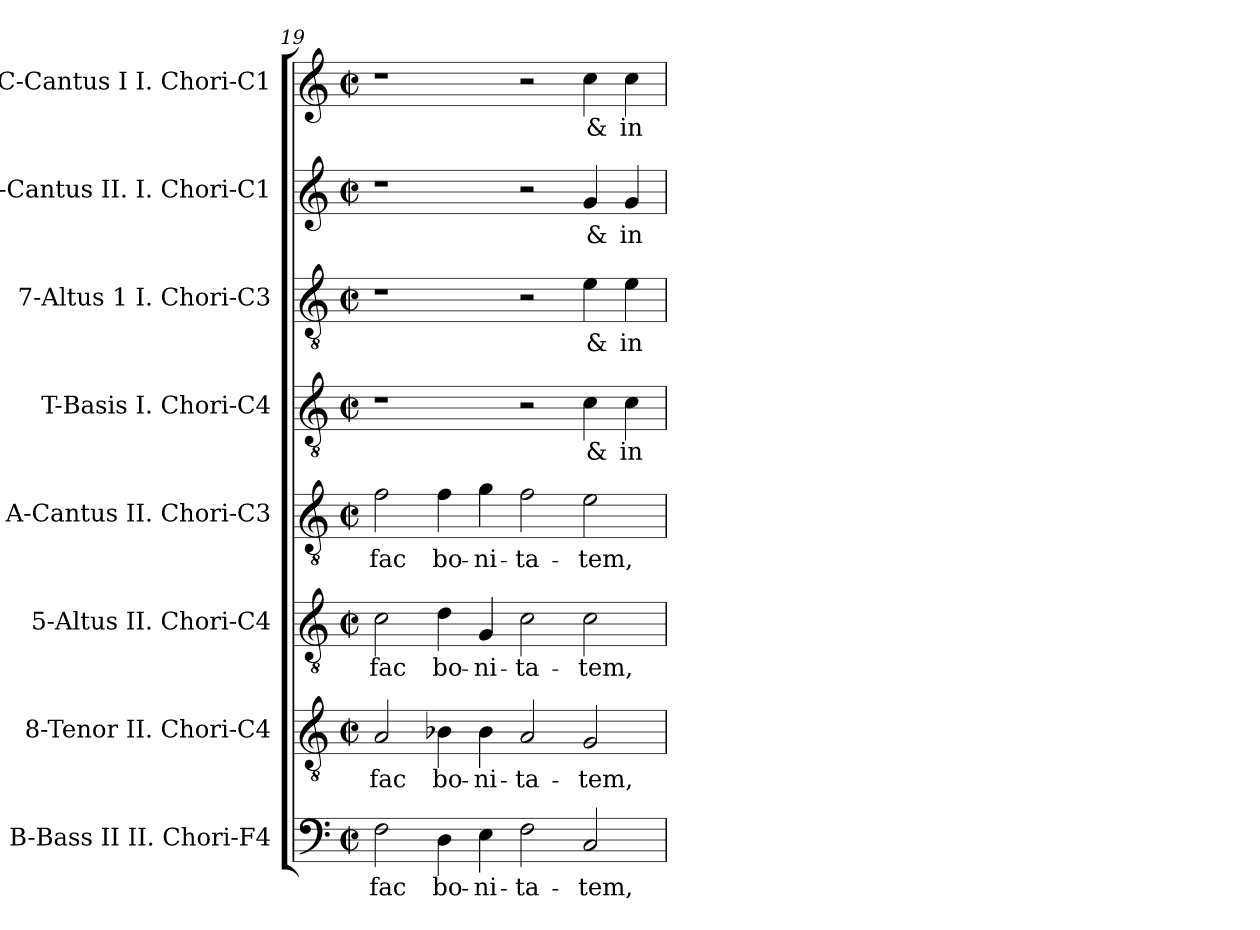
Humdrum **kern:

**kern	**text	**kern	**text	**kern	**text	**kern	**text	**kern	**text	**kern	**text	**kern	**text	**kern	**text
*part8	*part8	*part7	*part7	*part6	*part6	*part5	*part5	*part4	*part4	*part3	*part3	*part2	*part2	*part1	*part1
*staff8	*staff8	*staff7	*staff7	*staff6	*staff6	*staff5	*staff5	*staff4	*staff4	*staff3	*staff3	*staff2	*staff2	*staff1	*staff1
*I"B-Bass II  II. Chori-F4	*	*I"8-Tenor  II. Chori-C4	*	*I"5-Altus  II. Chori-C4	*	*I"A-Cantus  II. Chori-C3	*	*I"T-Basis  I. Chori-C4	*	*I"7-Altus 1  I. Chori-C3	*	*I"6-Cantus II.  I. Chori-C1	*	*I"C-Cantus I  I. Chori-C1	*
*I'B	*	*	*	*	*	*I'A	*	*I'T	*	*	*	*	*	*I'C	*
*clefF4	*	*clefGv2	*	*clefGv2	*	*clefGv2	*	*clefGv2	*	*clefGv2	*	*clefG2	*	*clefG2	*
*k[]	*	*k[]	*	*k[]	*	*k[]	*	*k[]	*	*k[]	*	*k[]	*	*k[]	*
*C:	*	*C:	*	*C:	*	*C:	*	*C:	*	*C:	*	*C:	*	*C:	*
*M2/2	*	*M2/2	*	*M2/2	*	*M2/2	*	*M2/2	*	*M2/2	*	*M2/2	*	*M2/2	*
*met(c|)	*	*met(c|)	*	*met(c|)	*	*met(c|)	*	*met(c|)	*	*met(c|)	*	*met(c|)	*	*met(c|)	*
=19	=19	=19	=19	=19	=19	=19	=19	=19	=19	=19	=19	=19	=19	=19	=19
!	!LO:LY:b:cj	!	!LO:LY:b:cj	!	!LO:LY:b:cj	!	!LO:LY:b:cj	!	!	!	!	!	!	!	!
2F\	fac	2A/	fac	2c\	fac	2f\	fac	1r	.	1r	.	1r	.	1r	.
!	!LO:LY:b:cj	!	!LO:LY:b:cj	!	!LO:LY:b:cj	!	!LO:LY:b:cj	!	!	!	!	!	!	!	!
4D\	bo-	4B-X\	bo-	4d\	bo-	4f\	bo-	.	.	.	.	.	.	.	.
!	!LO:LY:b:cj	!	!LO:LY:b:cj	!	!LO:LY:b:cj	!	!LO:LY:b:cj	!	!	!	!	!	!	!	!
4E\	-ni-	4B-\	-ni-	4G/	-ni-	4g\	-ni-	.	.	.	.	.	.	.	.
!	!LO:LY:b:cj	!	!LO:LY:b:cj	!	!LO:LY:b:cj	!	!LO:LY:b:cj	!	!	!	!	!	!	!	!
2F\	-ta-	2A/	-ta-	2c\	-ta-	2f\	-ta-	2r	.	2r	.	2r	.	2r	.
!	!LO:LY:b:cj	!	!LO:LY:b:cj	!	!LO:LY:b:cj	!	!LO:LY:b:cj	!	!LO:LY:b:cj	!	!LO:LY:b:cj	!	!LO:LY:b:cj	!	!LO:LY:b:cj
2C/	-tem,	2G/	-tem,	2c\	-tem,	2e\	-tem,	4c\	&	4e\	&	4g/	&	4cc\	&
!	!	!	!	!	!	!	!	!	!LO:LY:b:cj	!	!LO:LY:b:cj	!	!LO:LY:b:cj	!	!LO:LY:b:cj
.	.	.	.	.	.	.	.	4c\	in-	4e\	in-	4g/	in-	4cc\	in-
=	=	=	=	=	=	=	=	=	=	=	=	=	=	=	=
*-	*-	*-	*-	*-	*-	*-	*-	*-	*-	*-	*-	*-	*-	*-	*-
